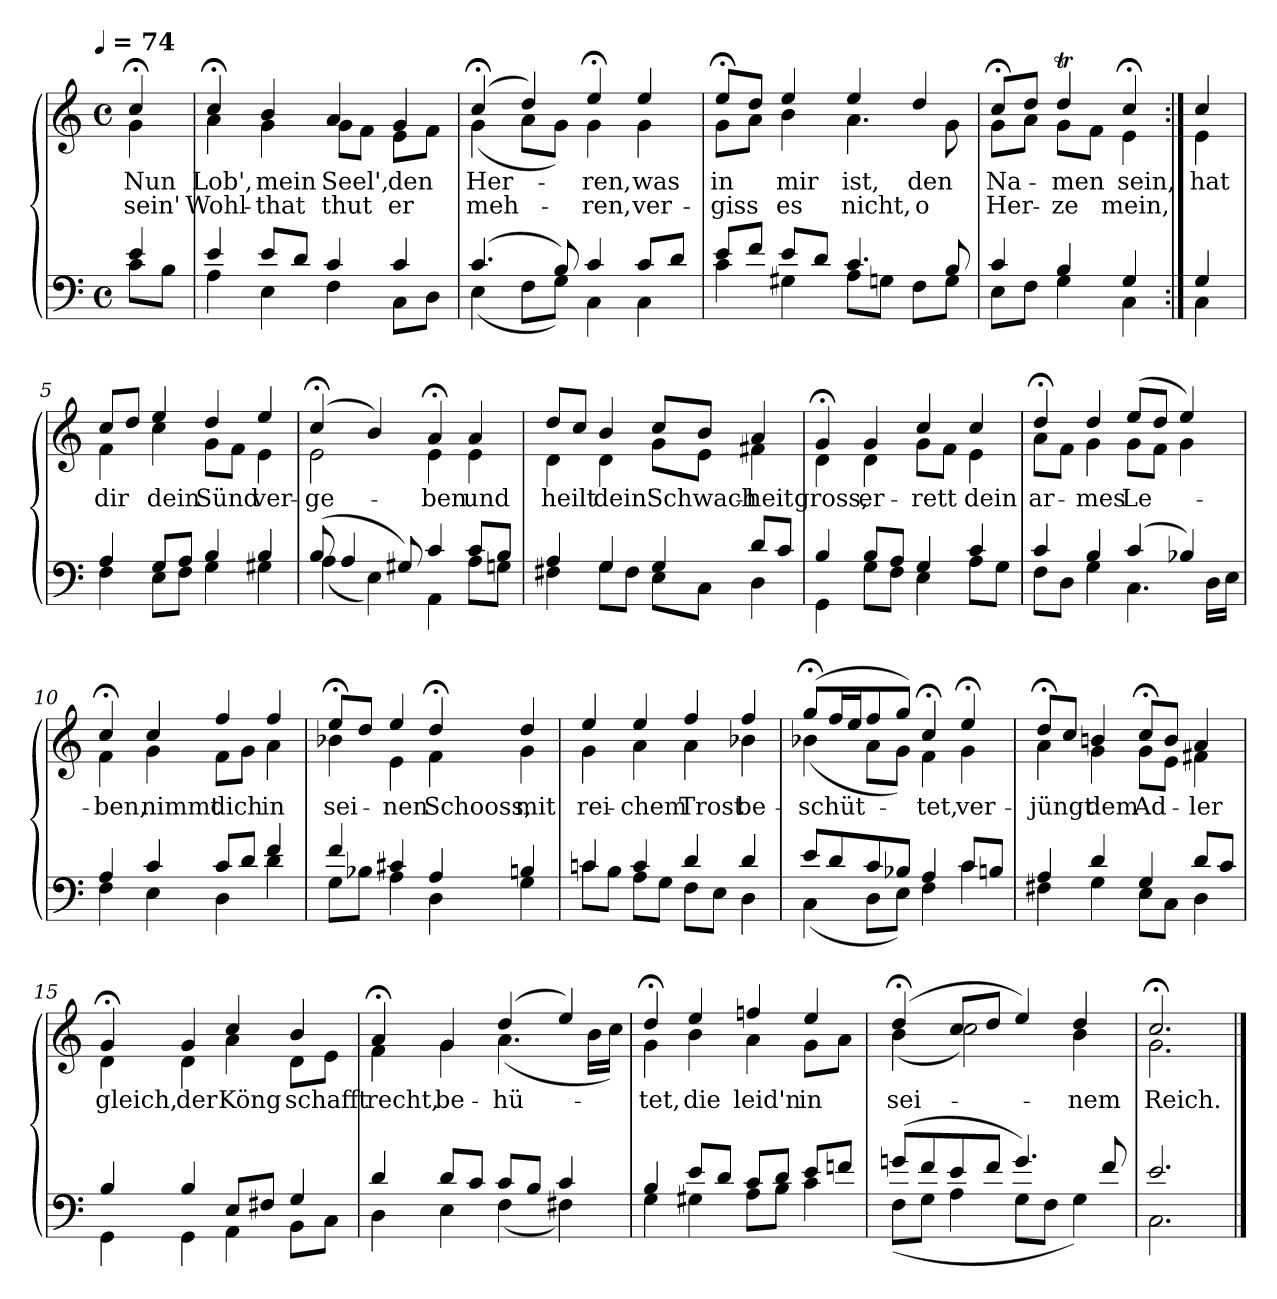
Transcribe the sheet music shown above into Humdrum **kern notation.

**kern	**kern	**text	**text	**dynam
*part1	*part1	*part1	*part1	*part1
*staff2	*staff1	*staff1	*staff1	*staff1/2
*clefF4	*clefG2	*	*	*
!!LO:TX:omd:t=[quarter] = 74
*M4/4	*M4/4	*	*	*
*met(c)	*met(c)	*	*	*
*MM74	*MM74	*	*	*
=	=	=	=	=
*^	*^	*	*	*
4e	8cL	4cc;<	4g	Nun	sein'	.
.	8BJ	.	.	.	.	.
=1	=1	=1	=1	=1	=1	=1
*	*	*MM75	*	*	*	*
4e	4A	4cc;<	4a	Lob',	Wohl-	.
8eL	4E	4b	4g	mein	-that	♩ = 75.53
8dJ	.	.	.	.	.	.
4c	4F	4a	8gL	Seel',	thut	♩ = 75
.	.	.	8fJ	.	.	.
4c	8CL	4g	8eL	den	er	.
.	8DJ	.	8fJ	.	.	.
=2	=2	=2	=2	=2	=2	=2
(4.c	(4E	(4cc;<	(4g	Her-	meh-	.
.	8FL	4dd)	8aL	.	.	♩ = 70
8B)	8GJ)	.	8gJ)	.	.	.
4c	4C	4ee;<	4g	-ren,	-ren,	.
8cL	4C	4ee	4g	was	ver-	♩ = 72
8dJ	.	.	.	.	.	.
=3	=3	=3	=3	=3	=3	=3
*	*	*MM76	*	*	*	*
8eL	4c	8ee;<L	8gL	in	-giss	.
8fJ	.	8ddJ	8aJ	.	.	♩ = 74
8eL	4G#X	4ee	4b	mir	es	♩ = 75.2
8dJ	.	.	.	.	.	.
4.c	8AL	4ee	4.a	ist,	nicht,	♩ = 74
.	8GnJ	.	.	.	.	.
.	8FL	4dd	.	den	o	♩ = 70
8B	8GJ	.	8g	.	.	.
=4	=4	=4	=4	=4	=4	=4
*	*	*MM69	*	*	*	*
4c	8EL	8cc;<L	8gL	Na-	Her-	.
.	8FJ	8ddJ	8aJ	.	.	.
4B	4G	4ddT	8gL	-men	-ze	♩ = 54
.	.	.	8fJ	.	.	.
4G	4C	4cc;<	4e	sein,	mein,	.
!!LO:LB:g=z	!!
=:|!	=:|!	=:|!	=:|!	=:|!	=:|!	=:|!
*	*	*MM75	*	*	*	*
4G	4C	4cc	4e	hat	.	.
=5	=5	=5	=5	=5	=5	=5
*	*	*MM74	*	*	*	*
4A	4F	8ccL	4f	dir	.	.
.	.	8ddJ	.	.	.	.
8GL	8EL	4ee	4cc	dein	.	.
8AJ	8FJ	.	.	.	.	.
4B	4G	4dd	8gL	Sünd	.	.
.	.	.	8fJ	.	.	.
4B	4G#X	4ee	4e	ver-	.	.
=6	=6	=6	=6	=6	=6	=6
(8B	(4A	(4cc;<	2e	-ge-	.	.
4A	.	.	.	.	.	.
.	4E)	4b)	.	.	.	♩ = 72
8G#X)	.	.	.	.	.	.
4c	4AA	4a;<	4e	-ben	.	.
8cL	8AL	4a	4e	und	.	.
8BJ	8GnJ	.	.	.	.	.
=7	=7	=7	=7	=7	=7	=7
4A	4F#X	8ddL	4d	heilt	.	.
.	.	8ccJ	.	.	.	.
4G	8GL	4b	4d	dein'	.	.
.	8F#J	.	.	.	.	.
4G	8EL	8ccL	8gL	Schwach-	.	♩ = 73
.	8CJ	8bJ	8eJ	.	.	.
8dL	4D	4a	4f#X	-heit	.	♩ = 71
8cJ	.	.	.	.	.	.
=8	=8	=8	=8	=8	=8	=8
4B	4GG	4g;<	4d	gross,	.	.
8BL	8GL	4g	4d	er-	.	♩ = 74
8AJ	8FJ	.	.	.	.	.
4G	4E	4cc	8gL	-rett	.	.
.	.	.	8fJ	.	.	.
4c	8AL	4cc	4e	dein	.	.
.	8GJ	.	.	.	.	.
=9	=9	=9	=9	=9	=9	=9
4c	8FL	4dd;<	8aL	ar-	.	.
.	8DJ	.	8fJ	.	.	.
4B	4G	4dd	4g	-mes	.	.
(4c	4.C	(8eeL	8gL	Le-	.	.
.	.	8ddJ	8fJ	.	.	.
4B-X)	.	4ee)	4g	.	.	.
.	16DLL	.	.	.	.	.
.	16EJJ	.	.	.	.	.
!!LO:LB:g=z	!!
=10	=10	=10	=10	=10	=10	=10
4A	4F	4cc;<	4f	-ben,	.	.
4c	4E	4cc	4g	nimmt	.	.
8cL	4D	4ff	8fL	dich	.	.
8dJ	.	.	8gJ	.	.	.
4f	4d	4ff	4a	in	.	♩ = 73
=11	=11	=11	=11	=11	=11	=11
4f	8GL	8ee;<L	4b-X	sei-	.	.
.	8B-XJ	8ddJ	.	.	.	♩ = 70
4c#X	4A	4ee	4e	-nen	.	.
4A	4D	4dd;<	4f	Schooss,	.	.
4Bn	4G	4dd	4g	mit	.	♩ = 73
=12	=12	=12	=12	=12	=12	=12
4cn	8cL	4ee	4g	rei-	.	.
.	8BJ	.	.	.	.	.
4c	8AL	4ee	4a	-chem	.	.
.	8GJ	.	.	.	.	.
4d	8FL	4ff	4a	Trost	.	.
.	8EJ	.	.	.	.	.
4d	4D	4ff	4b-X	be-	.	.
=13	=13	=13	=13	=13	=13	=13
8eL	(4C	(8gg;<L	(4b-X	-schüt-	.	.
8d	.	16ffL	.	.	.	.
.	.	16eeJ	.	.	.	.
8c	8DL	8ff	8aL	.	.	♩ = 70
8B-XJ	8EJ)	8ggJ)	8gJ)	.	.	.
4A	4F	4cc;<	4f	-tet,	.	.
8cL	4c	4ee;<	4g	ver-	.	♩ = 75
8BnJ	.	.	.	.	.	.
=14	=14	=14	=14	=14	=14	=14
4A	4F#X	8dd;<L	4a	-jüngt	.	.
.	.	8ccJ	.	.	.	.
4d	4G	4bn	4g	dem	.	.
4G	8EL	8cc;<L	8gL	Ad-	.	.
.	8CJ	8bJ	8eJ	.	.	.
8dL	4D	4a	4f#X	-ler	.	♩ = 72
8cJ	.	.	.	.	.	.
!!LO:LB:g=z	!!
=15	=15	=15	=15	=15	=15	=15
4B	4GG	4g;<	4d	gleich,	.	.
4B	4GG	4g	4d	der	.	♩ = 73.4
8EL	4AA	4cc	4a	Köng	.	♩ = 75
8F#XJ	.	.	.	.	.	.
4G	8BBL	4b	8dL	schafft	.	♩ = 76
.	8CJ	.	8eJ	.	.	.
=16	=16	=16	=16	=16	=16	=16
4d	4D	4a;<	4f	recht,	.	.
8dL	4E	4g	4g	be-	.	♩ = 77
8cJ	.	.	.	.	.	.
8cL	(4F	(4dd	(4.a	-hü-	.	♩ = 74
8BJ	.	.	.	.	.	.
4c	4F#X)	4ee)	.	.	.	.
.	.	.	16bLL	.	.	.
.	.	.	16ccJJ)	.	.	.
=17	=17	=17	=17	=17	=17	=17
*	*	*MM70	*	*	*	*
4B	4G	4dd;<	4g	-tet,	.	.
8eL	4G#X	4ee	4b	die	.	.
8dJ	.	.	.	.	.	.
8cL	8AL	4ffn	4a	leid'n	.	♩ = 71
8dJ	8BJ	.	.	.	.	.
8eL	4c	4ee	8gL	in	.	♩ = 72
8fnJ	.	.	8aJ	.	.	.
=18	=18	=18	=18	=18	=18	=18
(8gnL	(8FL	(4dd;<	(4b	sei-	.	.
8f	8GJ	.	.	.	.	.
8e	4A	8ccL	2cc)	.	.	♩ = 68
8fJ	.	8ddJ	.	.	.	.
4.g)	8GL	4ee)	.	.	.	♩ = 64
.	8FJ	.	.	.	.	.
.	4G)	4dd	4b	-nem	.	♩ = 60
8f	.	.	.	.	.	.
=19	=19	=19	=19	=19	=19	=19
2.e	2.C	2.cc;<	2.g	Reich.	.	.
*v	*v	*	*	*	*	*
*	*v	*v	*	*	*
==	==	==	==	==
*-	*-	*-	*-	*-
